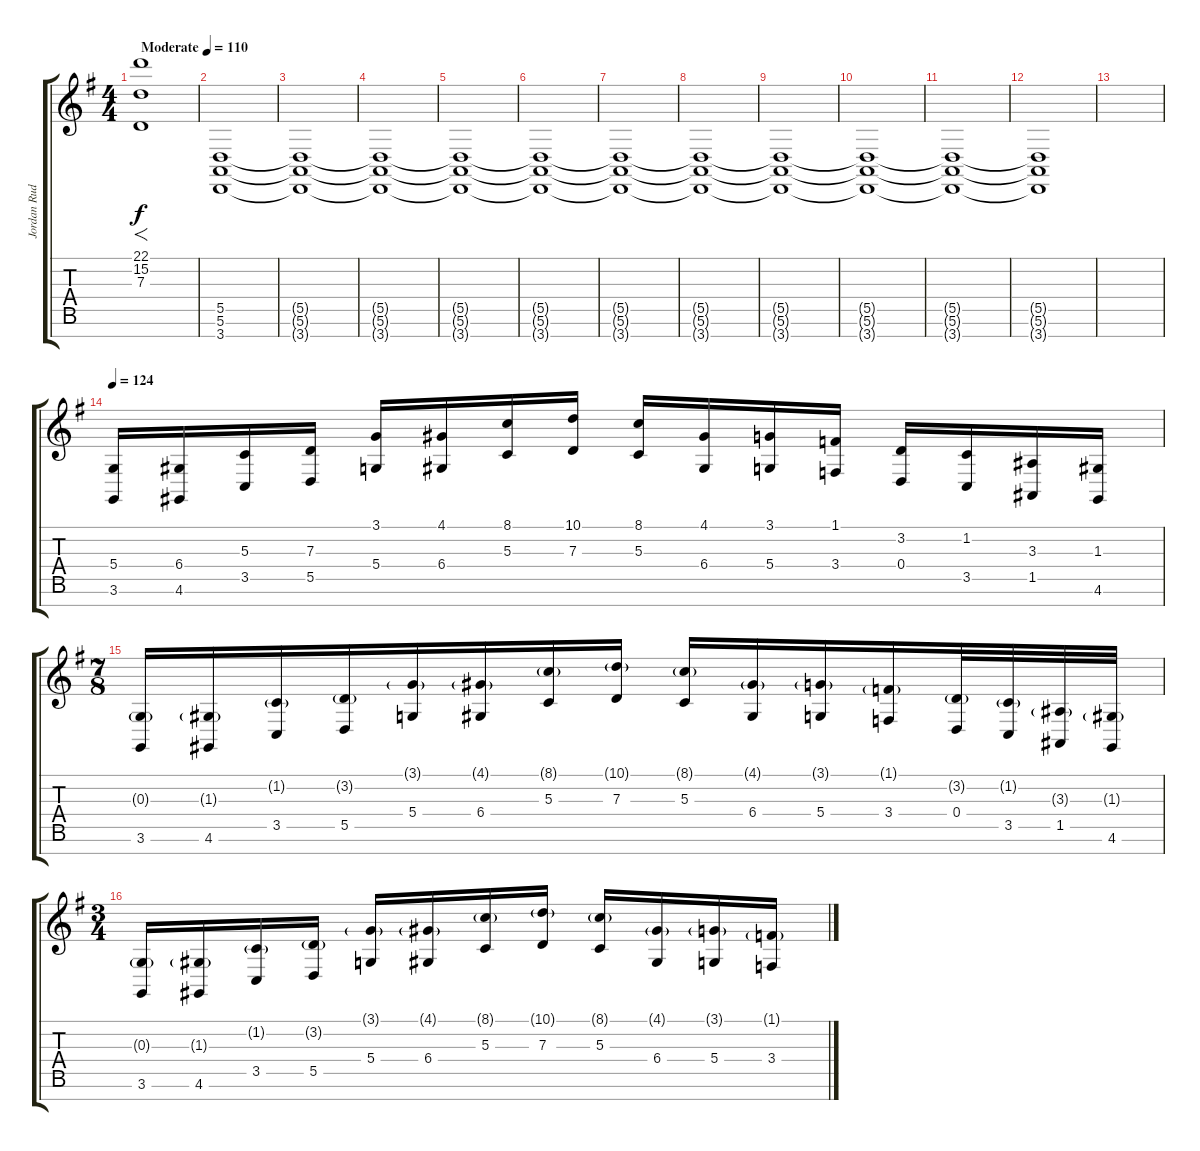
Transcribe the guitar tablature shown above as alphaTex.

\track ("Jordan Rudess - Keyboards" "Jordan Rud") {instrument synthstrings2}
\staff {score tabs}
\tuning (E4 B3 G3 D3 A2 E2 B1) {hide}
\ts (4 4)
\tempo (110 "Moderate")
\clef g2
\ks g
(22.1 15.2 7.3).1{f dy f instrument synthstrings2} |
(5.5 5.6 3.7).1{volume 16} |
(5.5{t} 5.6{t} 3.7{t}).1 |
(5.5{t} 5.6{t} 3.7{t}).1 |
(5.5{t} 5.6{t} 3.7{t}).1 |
(5.5{t} 5.6{t} 3.7{t}).1 |
(5.5{t} 5.6{t} 3.7{t}).1 |
(5.5{t} 5.6{t} 3.7{t}).1 |
(5.5{t} 5.6{t} 3.7{t}).1 |
(5.5{t} 5.6{t} 3.7{t}).1 |
(5.5{t} 5.6{t} 3.7{t}).1 |
(5.5{t} 5.6{t} 3.7{t}).1 |
|
\tempo 124
(5.4 3.6).16{volume 11 instrument stringensemble1} (6.4 4.6).16 (5.3 3.5).16 (7.3 5.5).16 (3.1 5.4).16 (4.1 6.4).16 (8.1 5.3).16 (10.1 7.3).16 (8.1 5.3).16 (4.1 6.4).16 (3.1 5.4).16 (1.1 3.4).16 (3.2 0.4).16 (1.2 3.5).16 (3.3 1.5).16 (1.3 4.6).16 |
\ts (7 8)
(0.3{g} 3.6).16 (1.3{g} 4.6).16 (1.2{g} 3.5).16 (3.2{g} 5.5).16 (3.1{g} 5.4).16 (4.1{g} 6.4).16 (8.1{g} 5.3).16 (10.1{g} 7.3).16 (8.1{g} 5.3).16 (4.1{g} 6.4).16 (3.1{g} 5.4).16 (1.1{g} 3.4).16 (3.2{g} 0.4).32 (1.2{g} 3.5).32 (3.3{g} 1.5).32 (1.3{g} 4.6).32 |
\ts (3 4)
(0.3{g} 3.6).16 (1.3{g} 4.6).16 (1.2{g} 3.5).16 (3.2{g} 5.5).16 (3.1{g} 5.4).16 (4.1{g} 6.4).16 (8.1{g} 5.3).16 (10.1{g} 7.3).16 (8.1{g} 5.3).16 (4.1{g} 6.4).16 (3.1{g} 5.4).16 (1.1{g} 3.4).16
